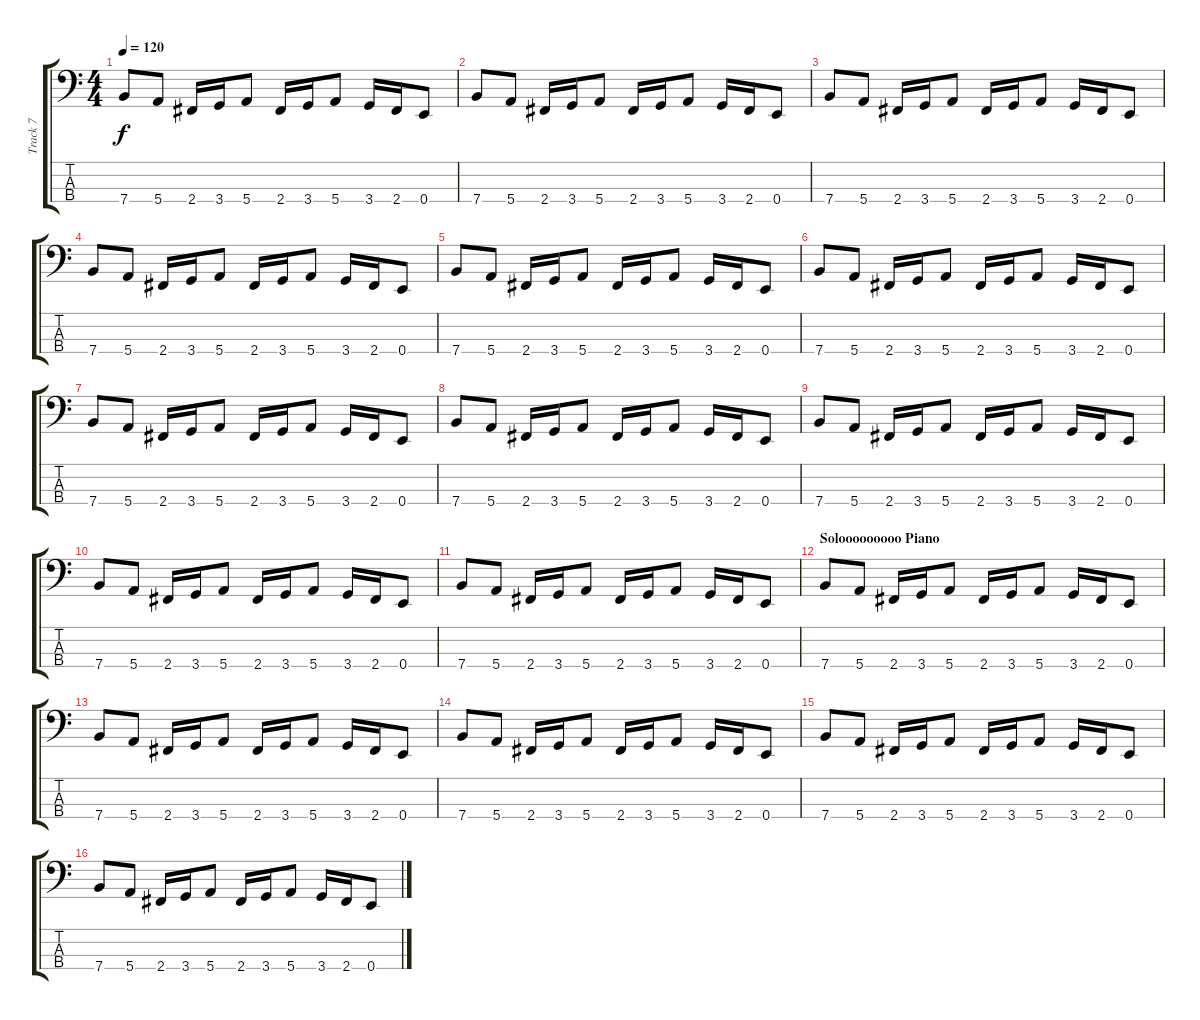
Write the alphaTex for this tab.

\track ("Track 7" "Track 7") {instrument electricbassfinger}
\staff {score tabs}
\tuning (G2 D2 A1 E1) {hide}
\ts (4 4)
\tempo 120
\clef f4
\ks c
7.4.8{dy f} 5.4.8 2.4.16 3.4.16 5.4.8 2.4.16 3.4.16 5.4.8 3.4.16 2.4.16 0.4.8 |
7.4.8 5.4.8 2.4.16 3.4.16 5.4.8 2.4.16 3.4.16 5.4.8 3.4.16 2.4.16 0.4.8 |
7.4.8 5.4.8 2.4.16 3.4.16 5.4.8 2.4.16 3.4.16 5.4.8 3.4.16 2.4.16 0.4.8 |
7.4.8 5.4.8 2.4.16 3.4.16 5.4.8 2.4.16 3.4.16 5.4.8 3.4.16 2.4.16 0.4.8 |
7.4.8 5.4.8 2.4.16 3.4.16 5.4.8 2.4.16 3.4.16 5.4.8 3.4.16 2.4.16 0.4.8 |
7.4.8 5.4.8 2.4.16 3.4.16 5.4.8 2.4.16 3.4.16 5.4.8 3.4.16 2.4.16 0.4.8 |
7.4.8 5.4.8 2.4.16 3.4.16 5.4.8 2.4.16 3.4.16 5.4.8 3.4.16 2.4.16 0.4.8 |
7.4.8 5.4.8 2.4.16 3.4.16 5.4.8 2.4.16 3.4.16 5.4.8 3.4.16 2.4.16 0.4.8 |
7.4.8 5.4.8 2.4.16 3.4.16 5.4.8 2.4.16 3.4.16 5.4.8 3.4.16 2.4.16 0.4.8 |
7.4.8 5.4.8 2.4.16 3.4.16 5.4.8 2.4.16 3.4.16 5.4.8 3.4.16 2.4.16 0.4.8 |
7.4.8 5.4.8 2.4.16 3.4.16 5.4.8 2.4.16 3.4.16 5.4.8 3.4.16 2.4.16 0.4.8 |
\section ("" "Solooooooooo Piano")
7.4.8 5.4.8 2.4.16 3.4.16 5.4.8 2.4.16 3.4.16 5.4.8 3.4.16 2.4.16 0.4.8 |
7.4.8 5.4.8 2.4.16 3.4.16 5.4.8 2.4.16 3.4.16 5.4.8 3.4.16 2.4.16 0.4.8 |
7.4.8 5.4.8 2.4.16 3.4.16 5.4.8 2.4.16 3.4.16 5.4.8 3.4.16 2.4.16 0.4.8 |
7.4.8 5.4.8 2.4.16 3.4.16 5.4.8 2.4.16 3.4.16 5.4.8 3.4.16 2.4.16 0.4.8 |
7.4.8 5.4.8 2.4.16 3.4.16 5.4.8 2.4.16 3.4.16 5.4.8 3.4.16 2.4.16 0.4.8
